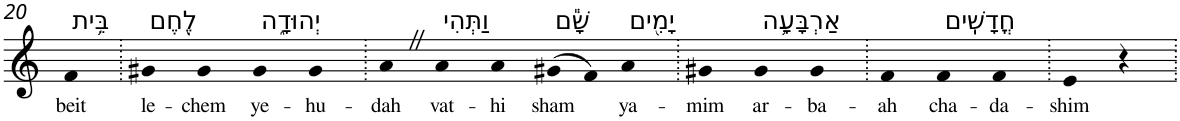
**kern	**text
*part1	*part1
*staff1	*staff1
*I"Piano	*
*I'Pno	*
!!LO:PB:g=z
*clefG2	*
*k[]	*
=20	=20
!LO:TX:a:t=בֵּ֥ית	!
!	!LO:LY:b
4f	beit
=21.	=21.
!LO:TX:a:t=לֶ֖חֶם	!
!	!LO:LY:b
4g#X	le-
!	!LO:LY:b
4g#	-chem
!LO:TX:a:t=יְהוּדָ֑ה	!
!	!LO:LY:b
4g#	ye-
!	!LO:LY:b
4g#	-hu-
=22.	=22.
!	!LO:LY:b
4aZ	-dah
!LO:TX:a:t=וַתְּהִי	!
!	!LO:LY:b
4a	vat-
!	!LO:LY:b
4a	-hi
!LO:TX:a:t=שָׁ֕ם	!
!	!LO:LY:b
(>8g#X	sham
8f)	.
!LO:TX:a:t=יָמִ֖ים	!
!	!LO:LY:b
4a	ya-
=23.	=23.
!	!LO:LY:b
4g#X	-mim
!LO:TX:a:t=אַרְבָּעָ֥ה	!
!	!LO:LY:b
4g#	ar-
!	!LO:LY:b
4g#	-ba-
=24.	=24.
!	!LO:LY:b
4f	-ah
!LO:TX:a:t=חֳדָשִֽׁים	!
!	!LO:LY:b
4f	cha-
!	!LO:LY:b
4f	-da-
=25.	=25.
!	!LO:LY:b
4e	-shim
4r	.
=.	=.
*-	*-
